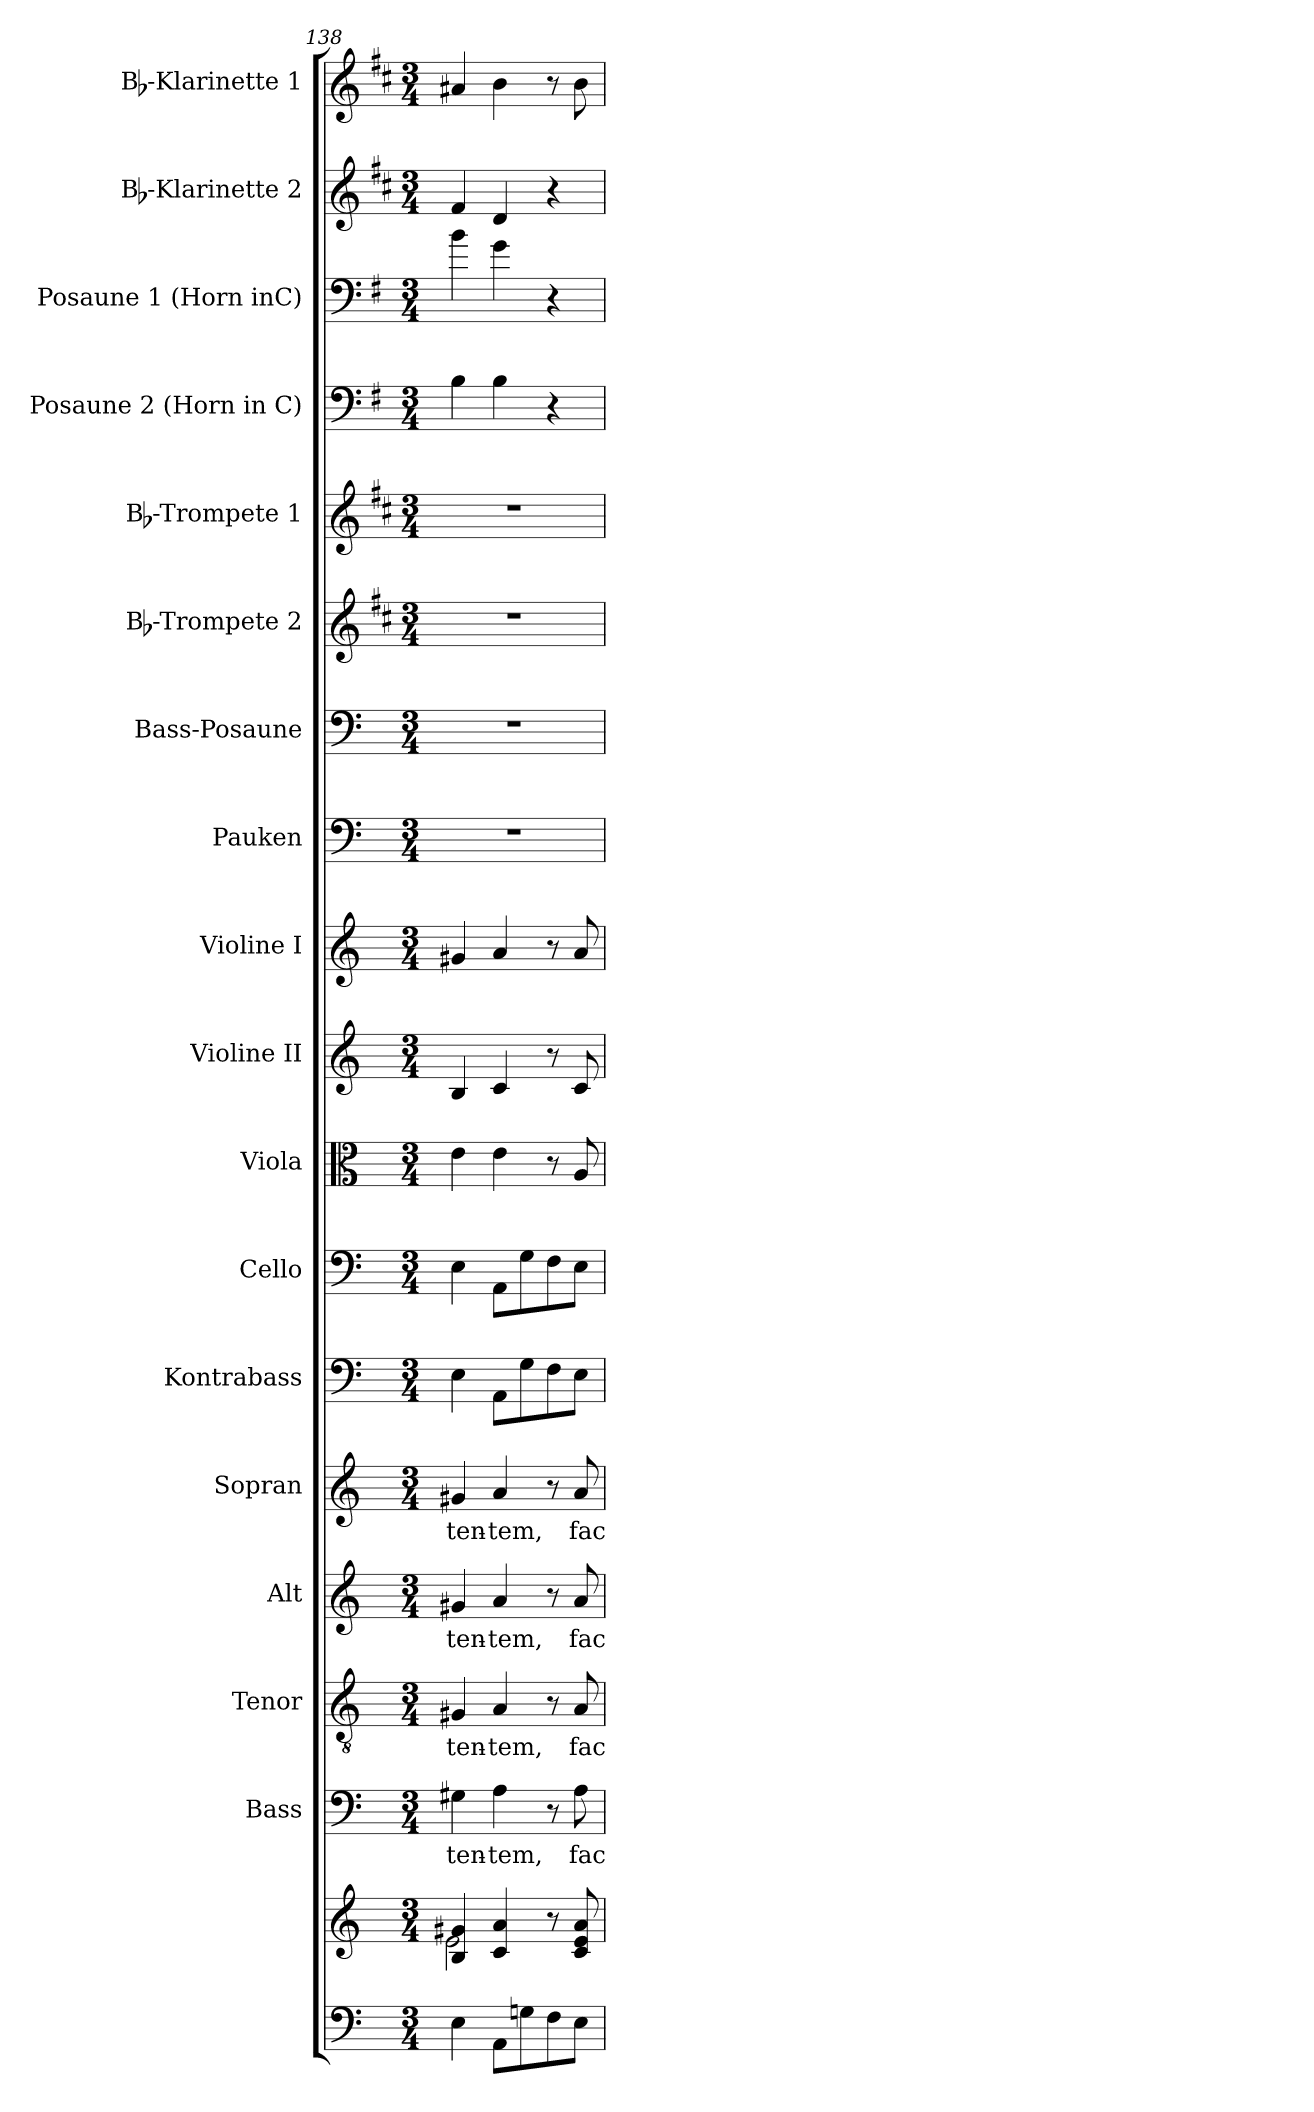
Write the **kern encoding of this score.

**kern	**kern	**kern	**text	**kern	**text	**kern	**text	**kern	**text	**kern	**kern	**kern	**kern	**kern	**kern	**kern	**kern	**kern	**kern	**kern	**kern	**kern
*part18	*part18	*part17	*part17	*part16	*part16	*part15	*part15	*part14	*part14	*part13	*part12	*part11	*part10	*part9	*part8	*part7	*part6	*part5	*part4	*part3	*part2	*part1
*staff19	*staff18	*staff17	*staff17	*staff16	*staff16	*staff15	*staff15	*staff14	*staff14	*staff13	*staff12	*staff11	*staff10	*staff9	*staff8	*staff7	*staff6	*staff5	*staff4	*staff3	*staff2	*staff1
*	*	*I"Bass	*	*I"Tenor	*	*I"Alt	*	*I"Sopran	*	*I"Kontrabass	*I"Cello	*I"Viola	*I"Violine II	*I"Violine I	*I"Pauken	*I"Bass-Posaune	*I"Bb-Trompete 2	*I"Bb-Trompete 1	*I"Posaune 2 (Horn in C)	*I"Posaune 1 (Horn inC)	*I"Bb-Klarinette 2	*I"Bb-Klarinette 1
*	*	*I'B.	*	*I'T.	*	*I'A.	*	*I'S.	*	*I'Kb.	*	*I'Vla.	*I'Vl. II	*I'Vl. I	*I'Pk.	*I'B-Pos.	*I'Bb Trp. 2	*I'Bb Trp. 1	*I'Pos. 2	*I'Pos. 1	*I'Bb Kl. 2	*I'Bb Kl. 1
*clefF4	*clefG2	*clefF4	*	*clefGv2	*	*clefG2	*	*clefG2	*	*clefF4	*clefF4	*clefC3	*clefG2	*clefG2	*clefF4	*clefF4	*clefG2	*clefG2	*clefF4	*clefF4	*clefG2	*clefG2
*	*	*	*	*	*	*	*	*	*	*ITrd7c12	*	*	*	*	*	*	*ITrd1c2	*ITrd1c2	*ITrd4c7	*ITrd4c7	*ITrd1c2	*ITrd1c2
*k[]	*k[]	*k[]	*	*k[]	*	*k[]	*	*k[]	*	*k[]	*k[]	*k[]	*k[]	*k[]	*k[]	*k[]	*k[]	*k[]	*k[]	*k[]	*k[]	*k[]
*C:	*C:	*C:	*	*C:	*	*C:	*	*C:	*	*C:	*C:	*C:	*C:	*C:	*C:	*C:	*C:	*C:	*C:	*C:	*C:	*C:
*M3/4	*M3/4	*M3/4	*	*M3/4	*	*M3/4	*	*M3/4	*	*M3/4	*M3/4	*M3/4	*M3/4	*M3/4	*M3/4	*M3/4	*M3/4	*M3/4	*M3/4	*M3/4	*M3/4	*M3/4
=138	=138	=138	=138	=138	=138	=138	=138	=138	=138	=138	=138	=138	=138	=138	=138	=138	=138	=138	=138	=138	=138	=138
*	*^	*	*	*	*	*	*	*	*	*	*	*	*	*	*	*	*	*	*	*	*	*
!	!	!	!	!LO:LY:b	!	!LO:LY:b	!	!LO:LY:b	!	!LO:LY:b	!	!	!	!	!	!	!	!	!	!	!	!	!
4E\	4B/ 4g#X/	2e\	4G#X\	-ten-	4G#X/	-ten-	4g#X/	-ten-	4g#X/	-ten-	4EE\	4E\	4e\	4B/	4g#X/	2.r	2.r	2.r	2.r	4E\	4e\	4e/	4g#X/
!	!	!	!	!LO:LY:b	!	!LO:LY:b	!	!LO:LY:b	!	!LO:LY:b	!	!	!	!	!	!	!	!	!	!	!	!	!
8AA\L	4c/ 4a/	.	4A\	-tem,	4A/	-tem,	4a/	-tem,	4a/	-tem,	8AAA\L	8AA\L	4e\	4c/	4a/	.	.	.	.	4E\	4c\	4c/	4a\
8Gn\	.	.	.	.	.	.	.	.	.	.	8GG\	8G\	.	.	.	.	.	.	.	.	.	.	.
8F\	8r	4ryy	8r	.	8r	.	8r	.	8r	.	8FF\	8F\	8r	8r	8r	.	.	.	.	4r	4r	4r	8r
!	!	!	!	!LO:LY:b	!	!LO:LY:b	!	!LO:LY:b	!	!LO:LY:b	!	!	!	!	!	!	!	!	!	!	!	!	!
8E\J	8c/ 8e/ 8a/	.	8A\	fac-	8A/	fac-	8a/	fac-	8a/	fac-	8EE\J	8E\J	8A/	8c/	8a/	.	.	.	.	.	.	.	8a\
*	*v	*v	*	*	*	*	*	*	*	*	*	*	*	*	*	*	*	*	*	*	*	*	*
=	=	=	=	=	=	=	=	=	=	=	=	=	=	=	=	=	=	=	=	=	=	=
*-	*-	*-	*-	*-	*-	*-	*-	*-	*-	*-	*-	*-	*-	*-	*-	*-	*-	*-	*-	*-	*-	*-
